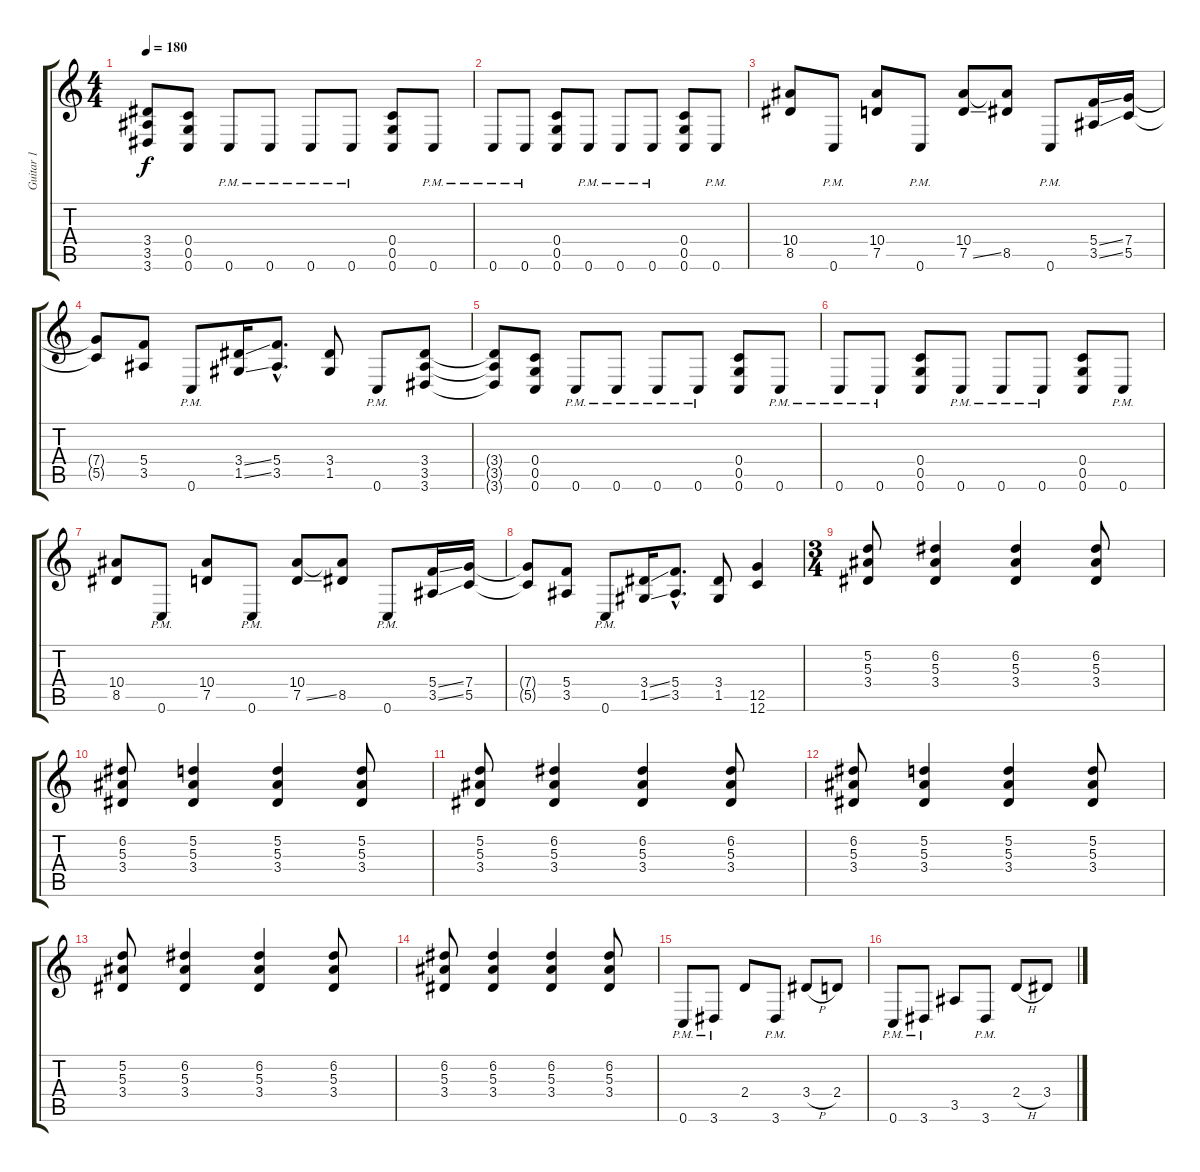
\track ("Guitar 1" "Guitar 1") {instrument distortionguitar}
\staff {score tabs}
\tuning (D4 A3 F3 C3 G2 C2) {hide}
\ts (4 4)
\tempo 180
\clef g2
\ks c
(3.4{t} 3.5{t} 3.6{t}).8{dy f} (0.4 0.5 0.6).8 0.6{pm}.8 0.6{pm}.8 0.6{pm}.8 0.6{pm}.8 (0.4 0.5 0.6).8 0.6{pm}.8 |
0.6{pm}.8 0.6{pm}.8 (0.4 0.5 0.6).8 0.6{pm}.8 0.6{pm}.8 0.6{pm}.8 (0.4 0.5 0.6).8 0.6{pm}.8 |
(10.4 8.5).8 0.6{pm}.8 (10.4 7.5).8 0.6{pm}.8 (10.4 7.5{ss}).8 (10.4{t} 8.5).8 0.6{pm}.8 (5.4{ss} 3.5{ss}).16 (7.4 5.5).16 |
(7.4{t} 5.5{t}).8 (5.4 3.5).8 0.6{pm}.8 (3.4{ss} 1.5{ss}).16 (5.4{hac} 3.5{hac}).8{d} (3.4 1.5).8 0.6{pm}.8 (3.4 3.5 3.6).8 |
(3.4{t} 3.5{t} 3.6{t}).8 (0.4 0.5 0.6).8 0.6{pm}.8 0.6{pm}.8 0.6{pm}.8 0.6{pm}.8 (0.4 0.5 0.6).8 0.6{pm}.8 |
0.6{pm}.8 0.6{pm}.8 (0.4 0.5 0.6).8 0.6{pm}.8 0.6{pm}.8 0.6{pm}.8 (0.4 0.5 0.6).8 0.6{pm}.8 |
(10.4 8.5).8 0.6{pm}.8 (10.4 7.5).8 0.6{pm}.8 (10.4 7.5{ss}).8 (10.4{t} 8.5).8 0.6{pm}.8 (5.4{ss} 3.5{ss}).16 (7.4 5.5).16 |
(7.4{t} 5.5{t}).8 (5.4 3.5).8 0.6{pm}.8 (3.4{ss} 1.5{ss}).16 (5.4{hac} 3.5{hac}).8{d} (3.4 1.5).8 (12.5 12.6).4 |
\ts (3 4)
(5.2 5.3 3.4).8 (6.2 5.3 3.4).4 (6.2 5.3 3.4).4 (6.2 5.3 3.4).8 |
(6.2 5.3 3.4).8 (5.2 5.3 3.4).4 (5.2 5.3 3.4).4 (5.2 5.3 3.4).8 |
(5.2 5.3 3.4).8 (6.2 5.3 3.4).4 (6.2 5.3 3.4).4 (6.2 5.3 3.4).8 |
(6.2 5.3 3.4).8 (5.2 5.3 3.4).4 (5.2 5.3 3.4).4 (5.2 5.3 3.4).8 |
(5.2 5.3 3.4).8 (6.2 5.3 3.4).4 (6.2 5.3 3.4).4 (6.2 5.3 3.4).8 |
(6.2 5.3 3.4).8 (6.2 5.3 3.4).4 (6.2 5.3 3.4).4 (6.2 5.3 3.4).8 |
0.6{pm}.8 3.6{pm}.8 2.4.8 3.6{pm}.8 3.4{h}.8 2.4.8 |
0.6{pm}.8 3.6{pm}.8 3.5.8 3.6{pm}.8 2.4{h}.8 3.4.8
